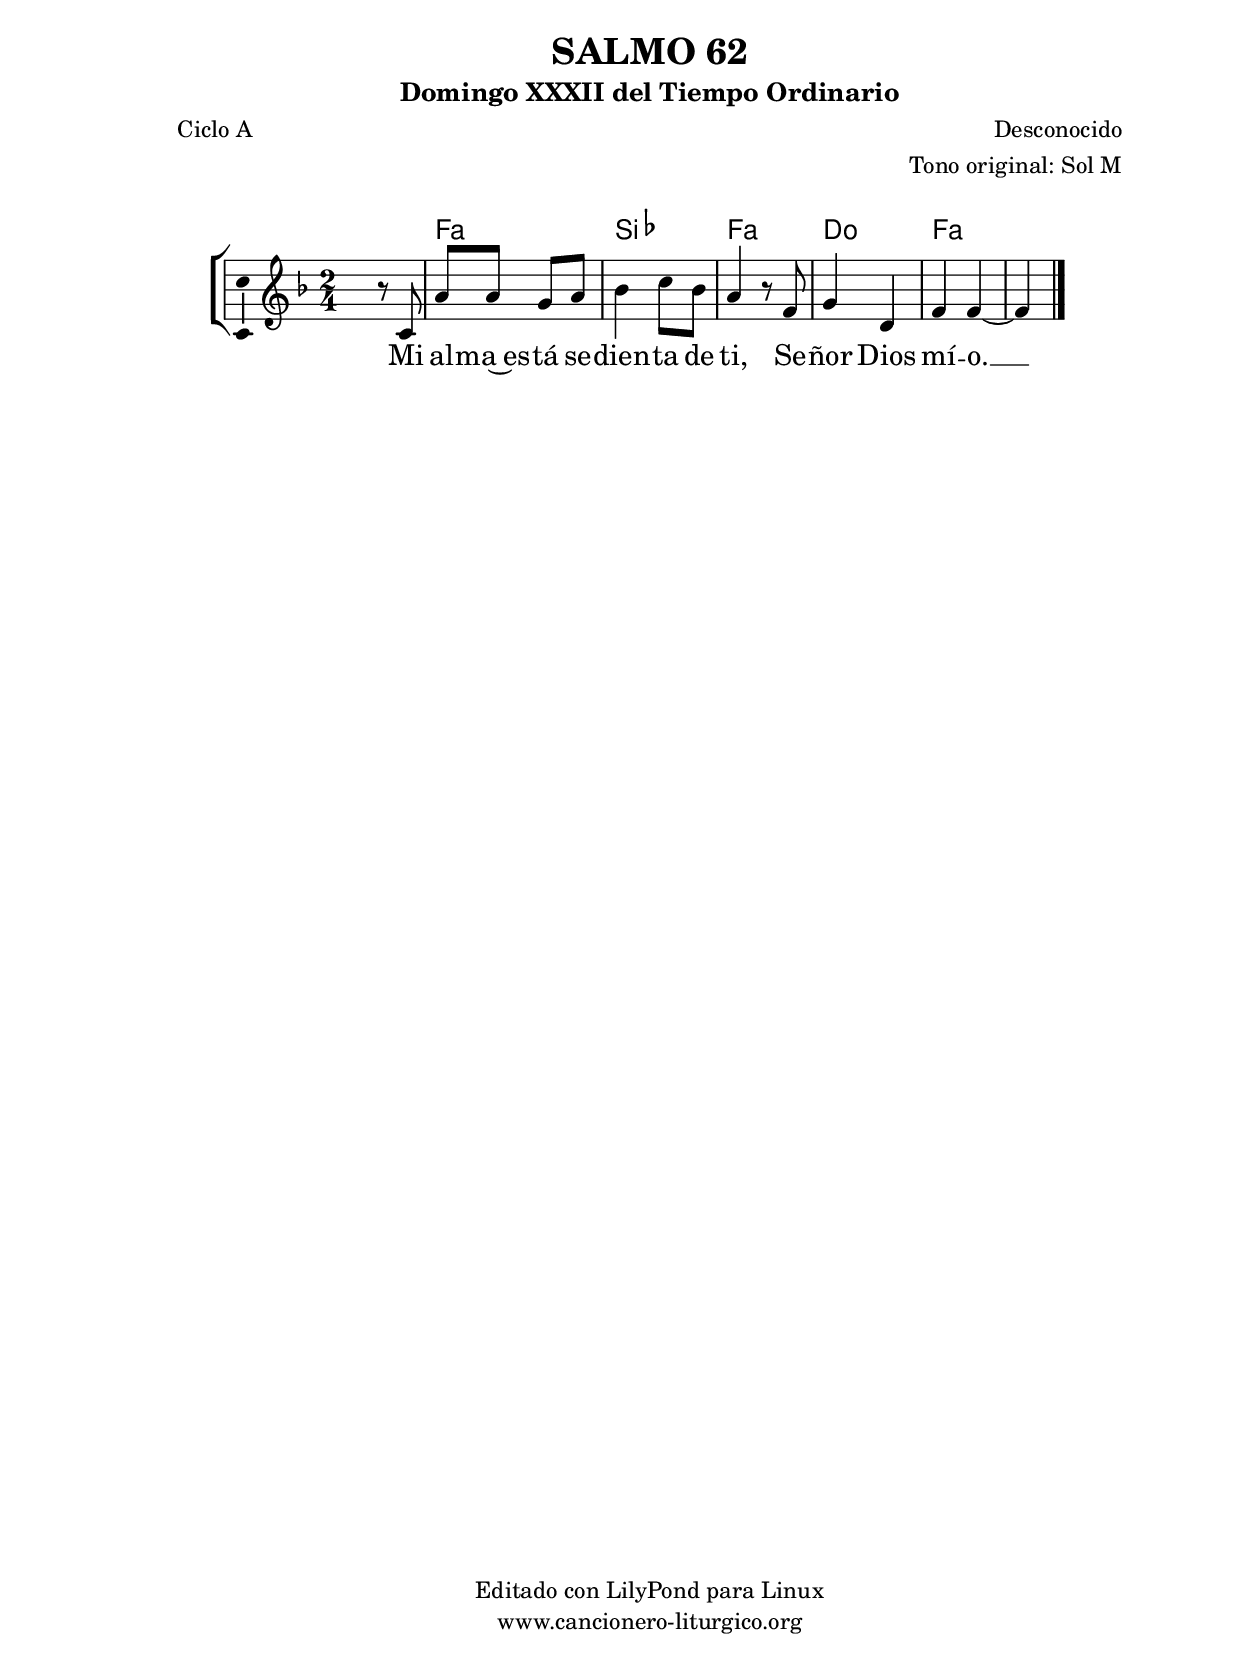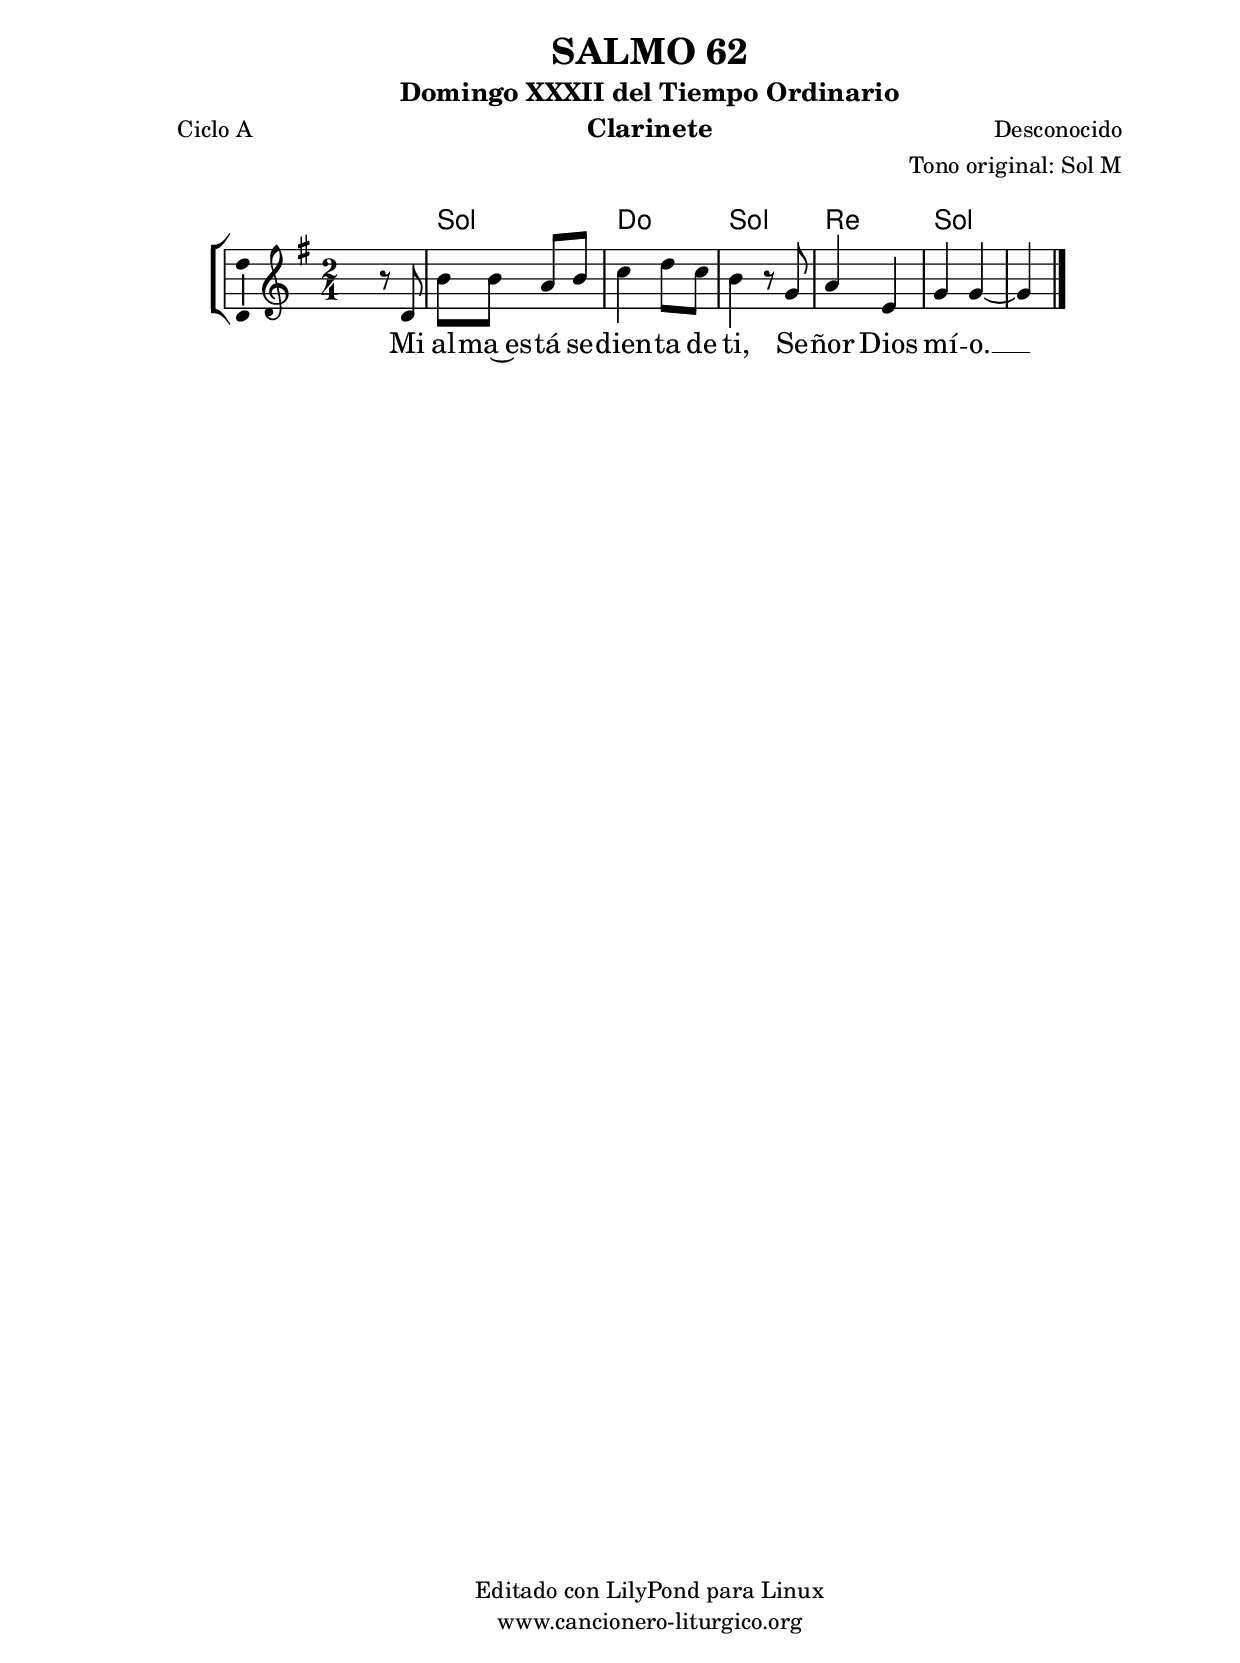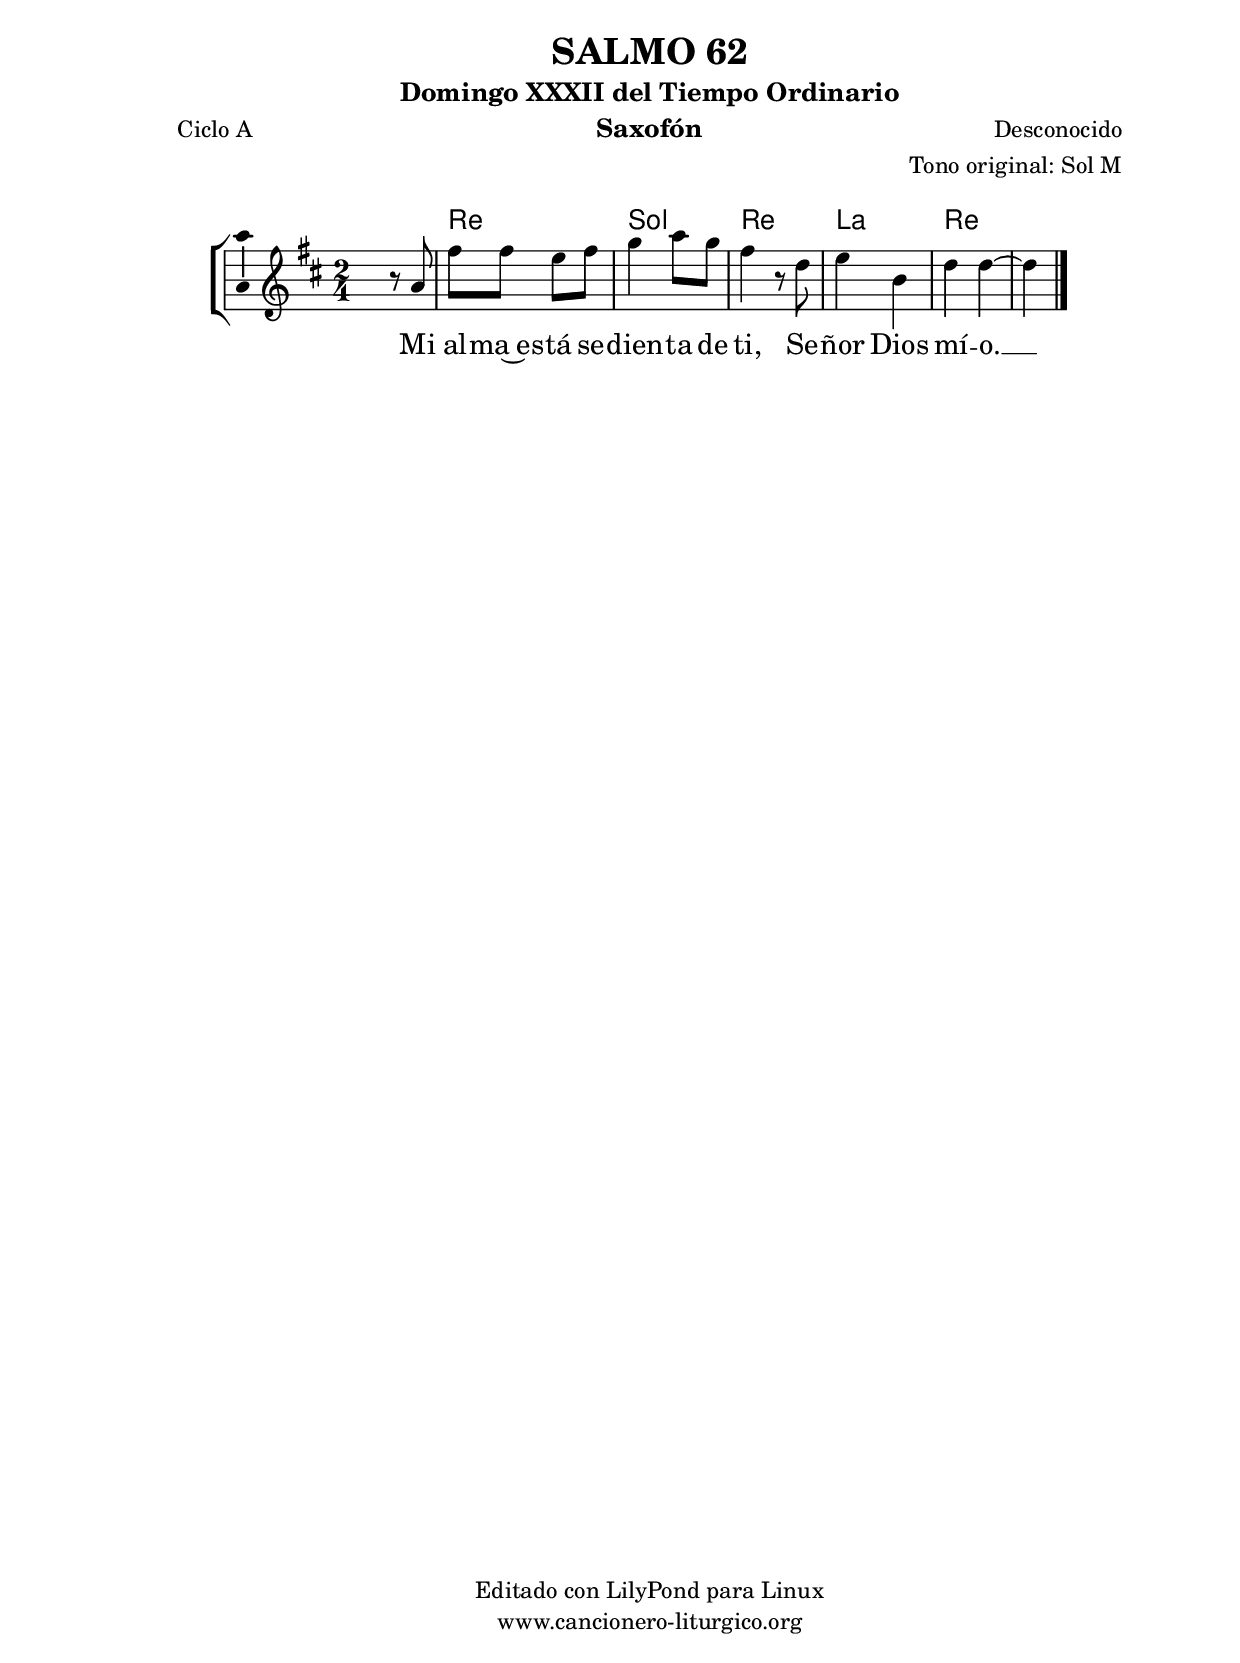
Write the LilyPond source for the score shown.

%
%para convertir .midi en .wav:
%timidity filename.midi -Ow -o finename.wav
%
%
%Para convertir de .wav a .mp3:
%lame -h -m j filename.wav
%
%
%para escuchar el midi:
%timidity nombrefichero.midi
%


%versión de lilypond para la que se ha escrito esta partitura:
\version "2.16.0"

	%Tamaño papel
	#(set-default-paper-size "a4")
	%Tamaño partitura
	#(set-global-staff-size 20)
	%No responde al pulsar sobre una nota
	#(ly:set-option 'point-and-click #f)

%parámetros del encabezamiento:
\header {
	title = "SALMO 62"
	subtitle = "Domingo XXXII del Tiempo Ordinario"
	composer = "Desconocido"
	poet = "Ciclo A"
	meter = ""
	arranger = "Tono original: Sol M"
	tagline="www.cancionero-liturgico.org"
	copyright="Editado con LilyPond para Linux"
	tiempo = "Ordinario"
	usos = "Salmo"
	letra = "Mi alma está sedienta de ti, Señor, Dios mío."
	}

%parámetros asociados al papel:
\paper  {
	oddHeaderMarkup = \markup {\fill-line { \on-the-fly #not-first-page \fromproperty #'header:title \on-the-fly #not-first-page \fromproperty #'header:composer }}
	evenHeaderMarkup = \markup {\fill-line { \fromproperty #'header:composer \fromproperty #'header:title }}
	#(set-paper-size "a4")
	print-page-number = ##f
	first-page-number = 1
	print-first-page-number = ##f
%	head-separation = 3.0 \cm
	top-margin = 2.0 \cm
	bottom-margin = 0.5\cm
%%%	bottom-margin = -1.0\cm
	left-margin = 3.0 \cm
	line-width = 16.0 \cm 
	indent = 8\mm
	interscoreline = 2.\mm
	between-system-space = 15\mm
%	para que las partituras no llenen la hoja:
	ragged-bottom = ##t
%	idem para la última hoja:
	ragged-last-bottom = ##f
%	para que las partituras llenen el ancho del papel:
	ragged-last = ##f
	after-title-space = 2.5 \cm
%page-count=1
%system-count=8

	%Flexible Vertical Spacing
%	markup-markup-spacing =
%	#'((basic-distance . 15) (minimum-distance . 15) (padding . 3))
	markup-system-spacing =
	#'((basic-distance . 15) (minimum-distance . 15) (padding . 3))
	system-system-spacing =
	#'((basic-distance . 15) (minimum-distance . 15) (padding . 3))
	score-system-spacing =
	#'((basic-distance . 15) (minimum-distance . 15) (padding . 5))
%	top-system-spacing = % header
%	#'((basic-distance . 8) (minimum-distance . 0) (padding . 3))
%	top-markup-spacing =
%	#'((basic-distance . 20) (minimum-distance . 20) (padding . 3))
	last-bottom-spacing = % footer
	#'((basic-distance . 5) (minimum-distance . 5) (padding . 3))
%	score-markup-spacing =
%	#'((basic-distance . 16) (minimum-distance . 13) (padding . 3))

	}


%parámetros que afectan a toda la partitura:
global =  {
	%clave de sol (G):
	\clef G
	%armadura:
	\transpose g f
	\key g \major
	\tempo 4=100
	\set Score.tempoHideNote = ##t
	}


acordes = {
	\italianChords
	\chordmode {
	\transpose g f
{

s2
g2 c g d g g

	}
	}
}

melodia = 
	\transpose g f
{
	\relative c'{
	\time 2/4

s4 r8 d8
b'8 b a b
c4 d8 c
b4 r8 g8
a4 e
g4 g~
g4

	\bar "|."
	}
	}


texto = \lyricmode {
Mi al -- ma~es -- tá se -- dien -- ta de ti,
Se -- ñor Dios mí -- o. __ _
	}


acordesStaff = \context ChordNames = acordesStaff <<
	\set chordChanges = ##t
	\acordes
	>>


vozStaff = \context Voice = vozStaff
\with {\consists "Ambitus_engraver"}
<<
%	\set Staff.instrumentName = ""
%	\set Staff.shortInstrumentName = ""
%	\set Staff.midiInstrument = #"clarinet"
%	\set Staff.midiInstrument = #"cello"
%	\set Staff.midiInstrument = #"flute"
	\set Staff.midiInstrument = #"electric guitar (jazz)"
%	\set Staff.midiInstrument = #"english horn"
%	\set Staff.midiInstrument = #"violin"
%	\set Staff.midiInstrument = #"glockenspiel"
	\set Staff.midiMinimumVolume = #0.7
	\set Staff.midiMaximumVolume = #0.9
	\global
	\melodia
	>>


textoStaff = \context Lyrics = textoStaff <<
	\lyricsto vozStaff \texto
	>>

\book {
	\score {
		\context ChoirStaff {
			\override StaffGroup.SystemStartBracket #'collapse-height = #1
			\override Score.SystemStartBar #'collapse-height = #1
			<<
			\acordesStaff
			\vozStaff
			\textoStaff
			>>
			}
		\layout {
	    		\context {
				\Lyrics
				\override LyricText #'font-size = #2
				}
	   		 \context {
				\Score
				%fontSize = #3
				\override StaffSymbol #'staff-space = #(magstep +3)
				%\override Beam #'thickness = #0.55
				%\override SpacingSpanner #'spacing-increment = #1.0
				%\override Slur #'height-limit = #1.5
				}
			}
		}
	\score {
		\unfoldRepeats
		\context ChoirStaff {
			<<
			\acordesStaff
			\vozStaff
			>>
			}
		\midi {
	  		\context {
	  			\Score
				tempoWholesPerMinute = #(ly:make-moment 70 4)
				}
			}
		}
	}

%Partitura para clarinete
#(define output-suffix "C")
\book {
	\header{
		instrument = "Clarinete"
		}
	\score {
		\context ChoirStaff {
			\override StaffGroup.SystemStartBracket #'collapse-height = #1
			\override Score.SystemStartBar #'collapse-height = #1
\transpose c d
			<<
			\acordesStaff
			\vozStaff
			\textoStaff
			>>
			}
		\layout {
	    		\context {
				\Lyrics
				\override LyricText #'font-size = #2
				}
	   		 \context {
				\Score
				%fontSize = #3
				\override StaffSymbol #'staff-space = #(magstep +3)
				%\override Beam #'thickness = #0.55
				%\override SpacingSpanner #'spacing-increment = #1.0
				%\override Slur #'height-limit = #1.5
				}
			}
		}
	}

%Partitura para saxofón
#(define output-suffix "S")
\book {
	\header{
		instrument = "Saxofón"
		}
	\score {
		\context ChoirStaff {
			\override StaffGroup.SystemStartBracket #'collapse-height = #1
			\override Score.SystemStartBar #'collapse-height = #1
\transpose c a
			<<
			\acordesStaff
			\vozStaff
			\textoStaff
			>>
			}
		\layout {
	    		\context {
				\Lyrics
				\override LyricText #'font-size = #2
				}
	   		 \context {
				\Score
				%fontSize = #3
				\override StaffSymbol #'staff-space = #(magstep +3)
				%\override Beam #'thickness = #0.55
				%\override SpacingSpanner #'spacing-increment = #1.0
				%\override Slur #'height-limit = #1.5
				}
			}
		}
	}

